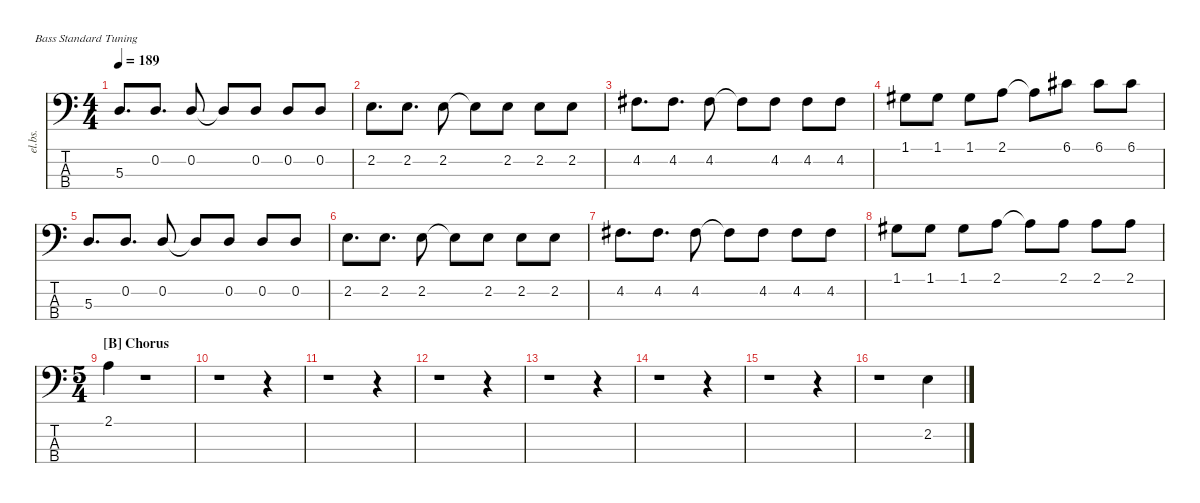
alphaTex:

\defaultSystemsLayout 4
\hideDynamics
\bracketExtendMode nobrackets
\track ("Ba_MODO" "el.bs.") {instrument electricbassfinger}
\staff {score tabs}
\tuning (G2 D2 A1 E1)
\ts (4 4)
\tempo 189
\clef f4
\ks aminor
5.3.8{d dy ff beam Up} 0.2.8{d beam Up} 0.2.8{beam Up} 0.2{t}.8{beam Up} 0.2.8{beam Up} 0.2.8{beam Up} 0.2.8{beam Up} |
2.2.8{d beam Down} 2.2.8{d beam Down} 2.2.8{beam Down} 2.2{t}.8{beam Down} 2.2.8{beam Down} 2.2.8{beam Down} 2.2.8{beam Down} |
4.2{acc #}.8{d beam Down} 4.2{acc #}.8{d beam Down} 4.2{acc #}.8{beam Down} 4.2{t acc #}.8{beam Down} 4.2{acc #}.8{beam Down} 4.2{acc #}.8{beam Down} 4.2{acc #}.8{beam Down} |
1.1{acc #}.8{beam Down} 1.1{acc #}.8{beam Down} 1.1{acc #}.8{beam Down} 2.1.8{beam Down} 2.1{t}.8{beam Down} 6.1{acc #}.8{beam Down} 6.1{acc #}.8{beam Down} 6.1{acc #}.8{beam Down} |
5.3.8{d beam Up} 0.2.8{d beam Up} 0.2.8{beam Up} 0.2{t}.8{beam Up} 0.2.8{beam Up} 0.2.8{beam Up} 0.2.8{beam Up} |
2.2.8{d beam Down} 2.2.8{d beam Down} 2.2.8{beam Down} 2.2{t}.8{beam Down} 2.2.8{beam Down} 2.2.8{beam Down} 2.2.8{beam Down} |
4.2{acc #}.8{d beam Down} 4.2{acc #}.8{d beam Down} 4.2{acc #}.8{beam Down} 4.2{t acc #}.8{beam Down} 4.2{acc #}.8{beam Down} 4.2{acc #}.8{beam Down} 4.2{acc #}.8{beam Down} |
1.1{acc #}.8{beam Down} 1.1{acc #}.8{beam Down} 1.1{acc #}.8{beam Down} 2.1.8{beam Down} 2.1{t}.8{beam Down} 2.1.8{beam Down} 2.1.8{beam Down} 2.1.8{beam Down} |
\ts (5 4)
\section ("B" "Chorus")
2.1.4{beam Down} r.1{beam Down} |
r.1{beam Down} r.4{beam Down} |
r.1{beam Down} r.4{beam Down} |
r.1{beam Down} r.4{beam Down} |
r.1{beam Down} r.4{beam Down} |
r.1{beam Down} r.4{beam Down} |
r.1{beam Down} r.4{beam Down} |
r.1{beam Down} 2.2.4{beam Down}
